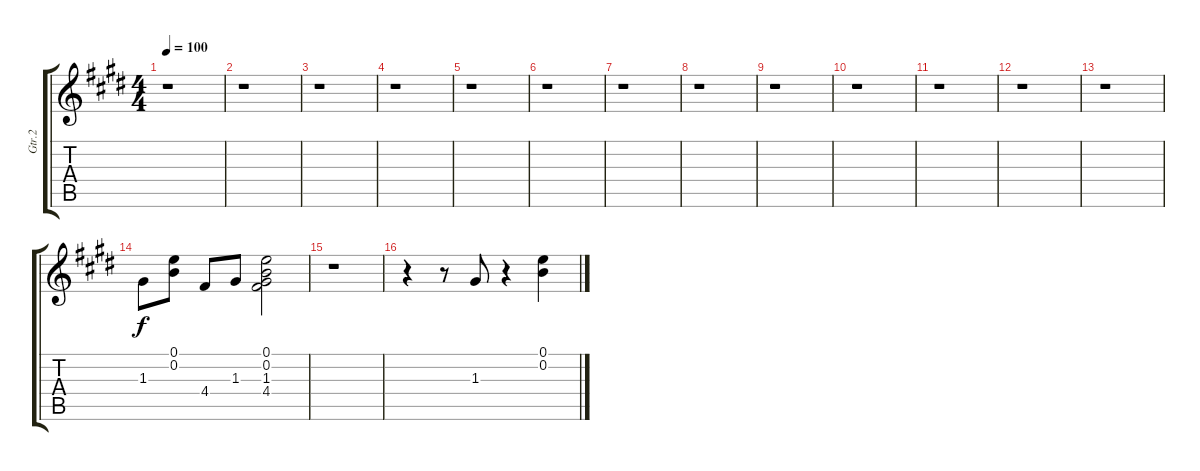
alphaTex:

\track ("Gtr.2" "Gtr.2") {instrument overdrivenguitar}
\staff {score tabs}
\tuning (E4 B3 G3 D3 A2 E2) {hide}
\ts (4 4)
\tempo 100
\clef g2
\ks e
r.1{dy f instrument overdrivenguitar} |
r.1 |
r.1 |
r.1 |
r.1 |
r.1 |
r.1 |
r.1 |
r.1 |
r.1 |
r.1 |
r.1 |
r.1 |
1.3.8{instrument electricguitarclean} (0.1 0.2).8 4.4.8 1.3.8 (0.1 0.2 1.3 4.4).2 |
r.1 |
r.4 r.8 1.3.8 r.4 (0.1 0.2).4
